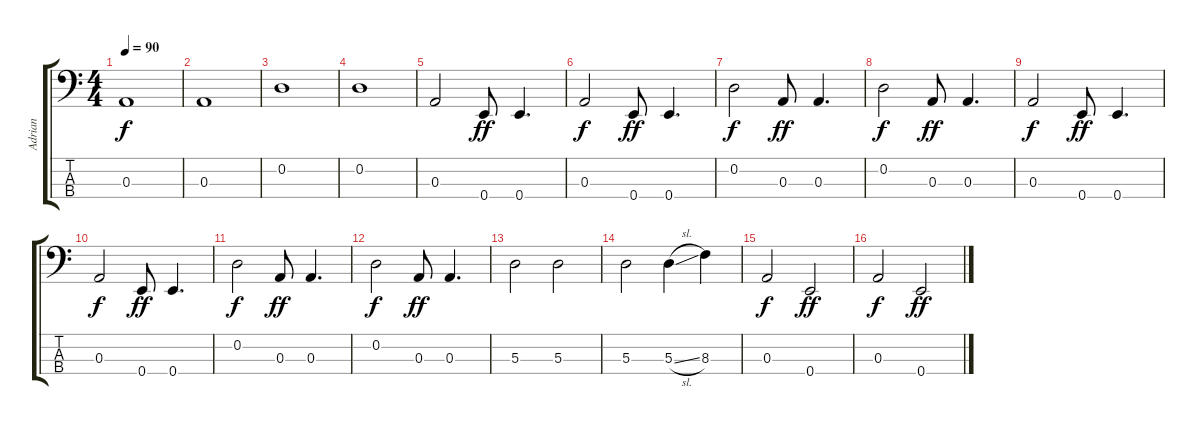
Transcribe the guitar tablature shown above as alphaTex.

\track ("Adrian" "Adrian") {instrument electricbassfinger}
\staff {score tabs}
\tuning (G2 D2 A1 E1) {hide}
\ts (4 4)
\tempo 90
\clef f4
\ks c
0.3.1{dy f} |
0.3.1 |
0.2.1 |
0.2.1 |
0.3.2 0.4.8{dy ff} 0.4.4{d} |
0.3.2{dy f} 0.4.8{dy ff} 0.4.4{d} |
0.2.2{dy f} 0.3.8{dy ff} 0.3.4{d} |
0.2.2{dy f} 0.3.8{dy ff} 0.3.4{d} |
0.3.2{dy f} 0.4.8{dy ff} 0.4.4{d} |
0.3.2{dy f} 0.4.8{dy ff} 0.4.4{d} |
0.2.2{dy f} 0.3.8{dy ff} 0.3.4{d} |
0.2.2{dy f} 0.3.8{dy ff} 0.3.4{d} |
5.3.2 5.3.2 |
5.3.2 5.3{sl}.4 8.3.4 |
0.3.2{dy f} 0.4.2{dy ff} |
0.3.2{dy f} 0.4.2{dy ff}
